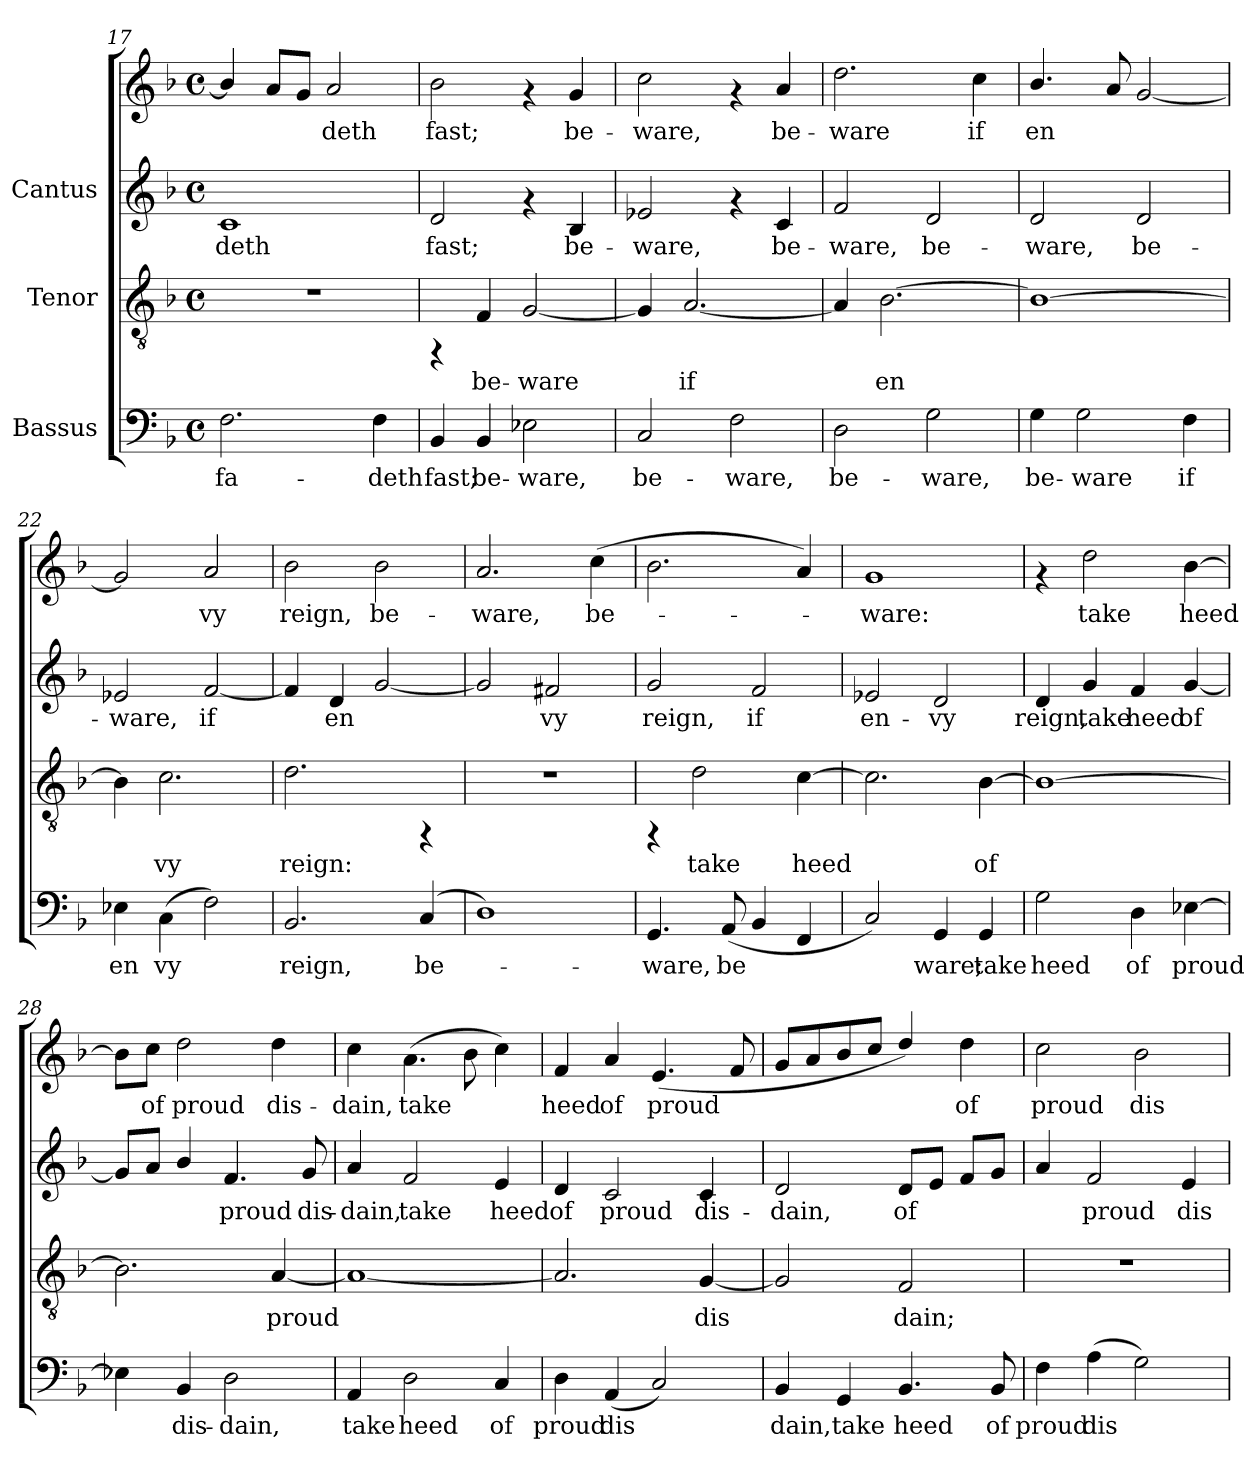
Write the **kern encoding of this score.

**kern	**text	**kern	**text	**kern	**text	**kern	**text
*part3	*part3	*part2	*part2	*part1	*part1	*part1	*part1
*staff4	*staff4	*staff3	*staff3	*staff2	*staff2	*staff1	*staff1
*I"Bassus	*	*I"Tenor	*	*I"Cantus	*	*	*
*clefF4	*	*clefGv2	*	*clefG2	*	*clefG2	*
*k[b-]	*	*k[b-]	*	*k[b-]	*	*k[b-]	*
*F:	*	*F:	*	*F:	*	*F:	*
*M4/4	*	*M4/4	*	*M4/4	*	*M4/4	*
*met(c)	*	*met(c)	*	*met(c)	*	*met(c)	*
=17	=17	=17	=17	=17	=17	=17	=17
!	!LO:LY:b:cj	!	!	!	!LO:LY:b:cj	!	!LO:LY:b:cj
2.F\	fa-	1r	.	1c	deth	4b-/]	-
!	!	!	!	!	!	!	!LO:LY:b:cj
.	.	.	.	.	.	8a/L	.
!	!	!	!	!	!	!	!LO:LY:b:cj
.	.	.	.	.	.	8g/J	.
!	!	!	!	!	!	!	!LO:LY:b:cj
.	.	.	.	.	.	2a/	deth
!	!LO:LY:b:cj	!	!	!	!	!	!
4F\	-deth	.	.	.	.	.	.
=18	=18	=18	=18	=18	=18	=18	=18
!	!LO:LY:b:cj	!	!	!	!LO:LY:b:cj	!	!LO:LY:b:cj
4BB-/	fast;	4rFF	.	2d/	-fast;	2b-\	fast;
!	!LO:LY:b:cj	!	!LO:LY:b:cj	!	!	!	!
4BB-/	be-	4F/	be-	.	.	.	.
!	!LO:LY:b:cj	!	!LO:LY:b:cj	!	!	!	!
2E-X\	-ware,	[<2G/	-ware	4rf	.	4rf	.
!	!	!	!	!	!LO:LY:b:cj	!	!LO:LY:b:cj
.	.	.	.	4B-/	be-	4g/	be-
=19	=19	=19	=19	=19	=19	=19	=19
!	!LO:LY:b:cj	!	!LO:LY:b:cj	!	!LO:LY:b:cj	!	!LO:LY:b:cj
2C/	be-	4G/]	.	2e-X/	-ware,	2cc\	-ware,
!	!	!	!LO:LY:b:cj	!	!	!	!
.	.	[<2.A/	if	.	.	.	.
!	!LO:LY:b:cj	!	!	!	!	!	!
2F\	-ware,	.	.	4rf	.	4rf	.
!	!	!	!	!	!LO:LY:b:cj	!	!LO:LY:b:cj
.	.	.	.	4c/	be-	4a/	be-
=20	=20	=20	=20	=20	=20	=20	=20
!	!LO:LY:b:cj	!	!LO:LY:b:cj	!	!LO:LY:b:cj	!	!LO:LY:b:cj
2D\	be-	4A/]	.	2f/	ware,	2.dd\	-ware
!	!	!	!LO:LY:b:cj	!	!	!	!
.	.	[>2.B-\	en-	.	.	.	.
!	!LO:LY:b:cj	!	!	!	!LO:LY:b:cj	!	!
2G\	-ware,	.	.	2d/	be-	.	.
!	!	!	!	!	!	!	!LO:LY:b:cj
.	.	.	.	.	.	4cc\	if
!!LO:LB:g=z
=21	=21	=21	=21	=21	=21	=21	=21
!	!LO:LY:b:cj	!	!	!	!LO:LY:b:cj	!	!LO:LY:b:cj
4G\	be-	1B-_>	.	2d/	-ware,	4.b-/	-en-
!	!LO:LY:b:cj	!	!	!	!	!	!
2G\	-ware	.	.	.	.	.	.
!	!	!	!	!	!	!	!LO:LY:b:cj
.	.	.	.	.	.	8a/	--
!	!	!	!	!	!LO:LY:b:cj	!	!LO:LY:b:cj
.	.	.	.	2d/	be-	[<2g/	--
!	!LO:LY:b:cj	!	!	!	!	!	!
4F\	if	.	.	.	.	.	.
=22	=22	=22	=22	=22	=22	=22	=22
!	!LO:LY:b:cj	!	!LO:LY:b:cj	!	!LO:LY:b:cj	!	!LO:LY:b:cj
4E-X\	en	4B-\]	-	2e-X/	ware,	2g/]	-
!	!LO:LY:b:cj	!	!LO:LY:b:cj	!	!	!	!
(>4C\	vy	2.c\	vy	.	.	.	.
!	!LO:LY:b:cj	!	!	!	!LO:LY:b:cj	!	!LO:LY:b:cj
2F\)	.	.	.	[<2f/	if	2a/	vy
=23	=23	=23	=23	=23	=23	=23	=23
!	!LO:LY:b:cj	!	!LO:LY:b:cj	!	!LO:LY:b:cj	!	!LO:LY:b:cj
2.BB-/	reign,	2.d\	reign:	4f/]	-	2b-\	reign,
!	!	!	!	!	!LO:LY:b:cj	!	!
.	.	.	.	4d/	en-	.	.
!	!	!	!	!	!LO:LY:b:cj	!	!LO:LY:b:cj
.	.	.	.	[<2g/	--	2b-\	be-
!	!LO:LY:b:cj	!	!	!	!	!	!
(<4C/	be-	4rFF	.	.	.	.	.
=24	=24	=24	=24	=24	=24	=24	=24
!	!	!	!	!	!LO:LY:b:cj	!	!LO:LY:b:cj
1D)	.	1r	.	2g/]	-	2.a/	-ware,
!	!	!	!	!	!LO:LY:b:cj	!	!
.	.	.	.	2f#X/	vy	.	.
!	!	!	!	!	!	!	!LO:LY:b:cj
.	.	.	.	.	.	(>4cc\	be-
=25	=25	=25	=25	=25	=25	=25	=25
!	!LO:LY:b:cj	!	!	!	!LO:LY:b:cj	!	!
4.GG/	-ware,	4rFF	.	2g/	reign,	2.b-\	.
!	!	!	!LO:LY:b:cj	!	!	!	!
.	.	2d\	take	.	.	.	.
!	!LO:LY:b:cj	!	!	!	!	!	!
(<8AA/	be-	.	.	.	.	.	.
!	!LO:LY:b:cj	!	!	!	!LO:LY:b:cj	!	!
4BB-/	--	.	.	2f/	if	.	.
!	!LO:LY:b:cj	!	!LO:LY:b:cj	!	!	!	!
4FF/	--	[>4c\	heed	.	.	4a/)	.
=26	=26	=26	=26	=26	=26	=26	=26
!	!LO:LY:b:cj	!	!LO:LY:b:cj	!	!LO:LY:b:cj	!	!LO:LY:b:cj
2C/)	-	2.c\]	.	2e-X/	en-	1g	ware:
!	!LO:LY:b:cj	!	!	!	!LO:LY:b:cj	!	!
4GG/	ware;	.	.	2d/	-vy	.	.
!	!LO:LY:b:cj	!	!LO:LY:b:cj	!	!	!	!
4GG/	take	[>4B-\	of	.	.	.	.
!!LO:LB:g=z
=27	=27	=27	=27	=27	=27	=27	=27
!	!LO:LY:b:cj	!	!	!	!LO:LY:b:cj	!	!
2G\	heed	1B-_>	.	4d/	reign,	4rf	.
!	!	!	!	!	!LO:LY:b:cj	!	!LO:LY:b:cj
.	.	.	.	4g/	take	2dd\	take
!	!LO:LY:b:cj	!	!	!	!LO:LY:b:cj	!	!
4D\	of	.	.	4f/	heed	.	.
!	!LO:LY:b:cj	!	!	!	!LO:LY:b:cj	!	!LO:LY:b:cj
[>4E-X\	proud	.	.	[<4g/	of	[>4b-\	heed
=28	=28	=28	=28	=28	=28	=28	=28
!	!LO:LY:b:cj	!	!LO:LY:b:cj	!	!LO:LY:b:cj	!	!LO:LY:b:cj
4E-X\]	.	2.B-\]	.	8g/L]	-	8b-\L]	.
!	!	!	!	!	!LO:LY:b:cj	!	!LO:LY:b:cj
.	.	.	.	8a/J	.	8cc\J	of
!	!LO:LY:b:cj	!	!	!	!LO:LY:b:cj	!	!LO:LY:b:cj
4BB-/	dis-	.	.	4b-/	.	2dd\	proud
!	!LO:LY:b:cj	!	!	!	!LO:LY:b:cj	!	!
2D\	-dain,	.	.	4.f/	proud	.	.
!	!	!	!LO:LY:b:cj	!	!	!	!LO:LY:b:cj
.	.	[<4A/	proud	.	.	4dd\	dis-
!	!	!	!	!	!LO:LY:b:cj	!	!
.	.	.	.	8g/	dis-	.	.
=29	=29	=29	=29	=29	=29	=29	=29
!	!LO:LY:b:cj	!	!	!	!LO:LY:b:cj	!	!LO:LY:b:cj
4AA/	take	1A_<	.	4a/	dain,	4cc\	-dain,
!	!LO:LY:b:cj	!	!	!	!LO:LY:b:cj	!	!LO:LY:b:cj
2D\	heed	.	.	2f/	take	(>4.a\	take
!	!	!	!	!	!	!	!LO:LY:b:cj
.	.	.	.	.	.	8b-\	.
!	!LO:LY:b:cj	!	!	!	!LO:LY:b:cj	!	!LO:LY:b:cj
4C/	of	.	.	4e/	heed	4cc\)	.
=30	=30	=30	=30	=30	=30	=30	=30
!	!LO:LY:b:cj	!	!LO:LY:b:cj	!	!LO:LY:b:cj	!	!LO:LY:b:cj
4D\	proud	2.A/]	.	4d/	of	4f/	heed
!	!LO:LY:b:cj	!	!	!	!LO:LY:b:cj	!	!LO:LY:b:cj
(<4AA/	dis-	.	.	2c/	proud	4a/	of
!	!LO:LY:b:cj	!	!	!	!	!	!LO:LY:b:cj
2C/)	--	.	.	.	.	(<4.e/	proud
!	!	!	!LO:LY:b:cj	!	!LO:LY:b:cj	!	!
.	.	[<4G/	dis-	4c/	dis-	.	.
!	!	!	!	!	!	!	!LO:LY:b:cj
.	.	.	.	.	.	8f/	.
!!LO:PB:g=z
=31	=31	=31	=31	=31	=31	=31	=31
!	!LO:LY:b:cj	!	!LO:LY:b:cj	!	!LO:LY:b:cj	!	!LO:LY:b:cj
4BB-/	-dain,	2G/]	-	2d/	dain,	8g/L	-
!	!	!	!	!	!	!	!LO:LY:b:cj
.	.	.	.	.	.	8a/	.
!	!LO:LY:b:cj	!	!	!	!	!	!LO:LY:b:cj
4GG/	take	.	.	.	.	8b-/	.
!	!	!	!	!	!	!	!LO:LY:b:cj
.	.	.	.	.	.	8cc/J	.
!	!LO:LY:b:cj	!	!LO:LY:b:cj	!	!LO:LY:b:cj	!	!LO:LY:b:cj
4.BB-/	heed	2F/	dain;	8d/L	of	4dd/)	.
!	!	!	!	!	!LO:LY:b:cj	!	!
.	.	.	.	8e/J	.	.	.
!	!	!	!	!	!LO:LY:b:cj	!	!LO:LY:b:cj
.	.	.	.	8f/L	.	4dd\	of
!	!LO:LY:b:cj	!	!	!	!LO:LY:b:cj	!	!
8BB-/	of	.	.	8g/J	.	.	.
=32	=32	=32	=32	=32	=32	=32	=32
!	!LO:LY:b:cj	!	!	!	!LO:LY:b:cj	!	!LO:LY:b:cj
4F\	proud	1r	.	4a/	-	2cc\	proud
!	!LO:LY:b:cj	!	!	!	!LO:LY:b:cj	!	!
(>4A\	dis-	.	.	2f/	proud	.	.
!	!LO:LY:b:cj	!	!	!	!	!	!LO:LY:b:cj
2G\)	--	.	.	.	.	2b-\	dis-
!	!	!	!	!	!LO:LY:b:cj	!	!
.	.	.	.	4e/	dis-	.	.
=	=	=	=	=	=	=	=
*-	*-	*-	*-	*-	*-	*-	*-
